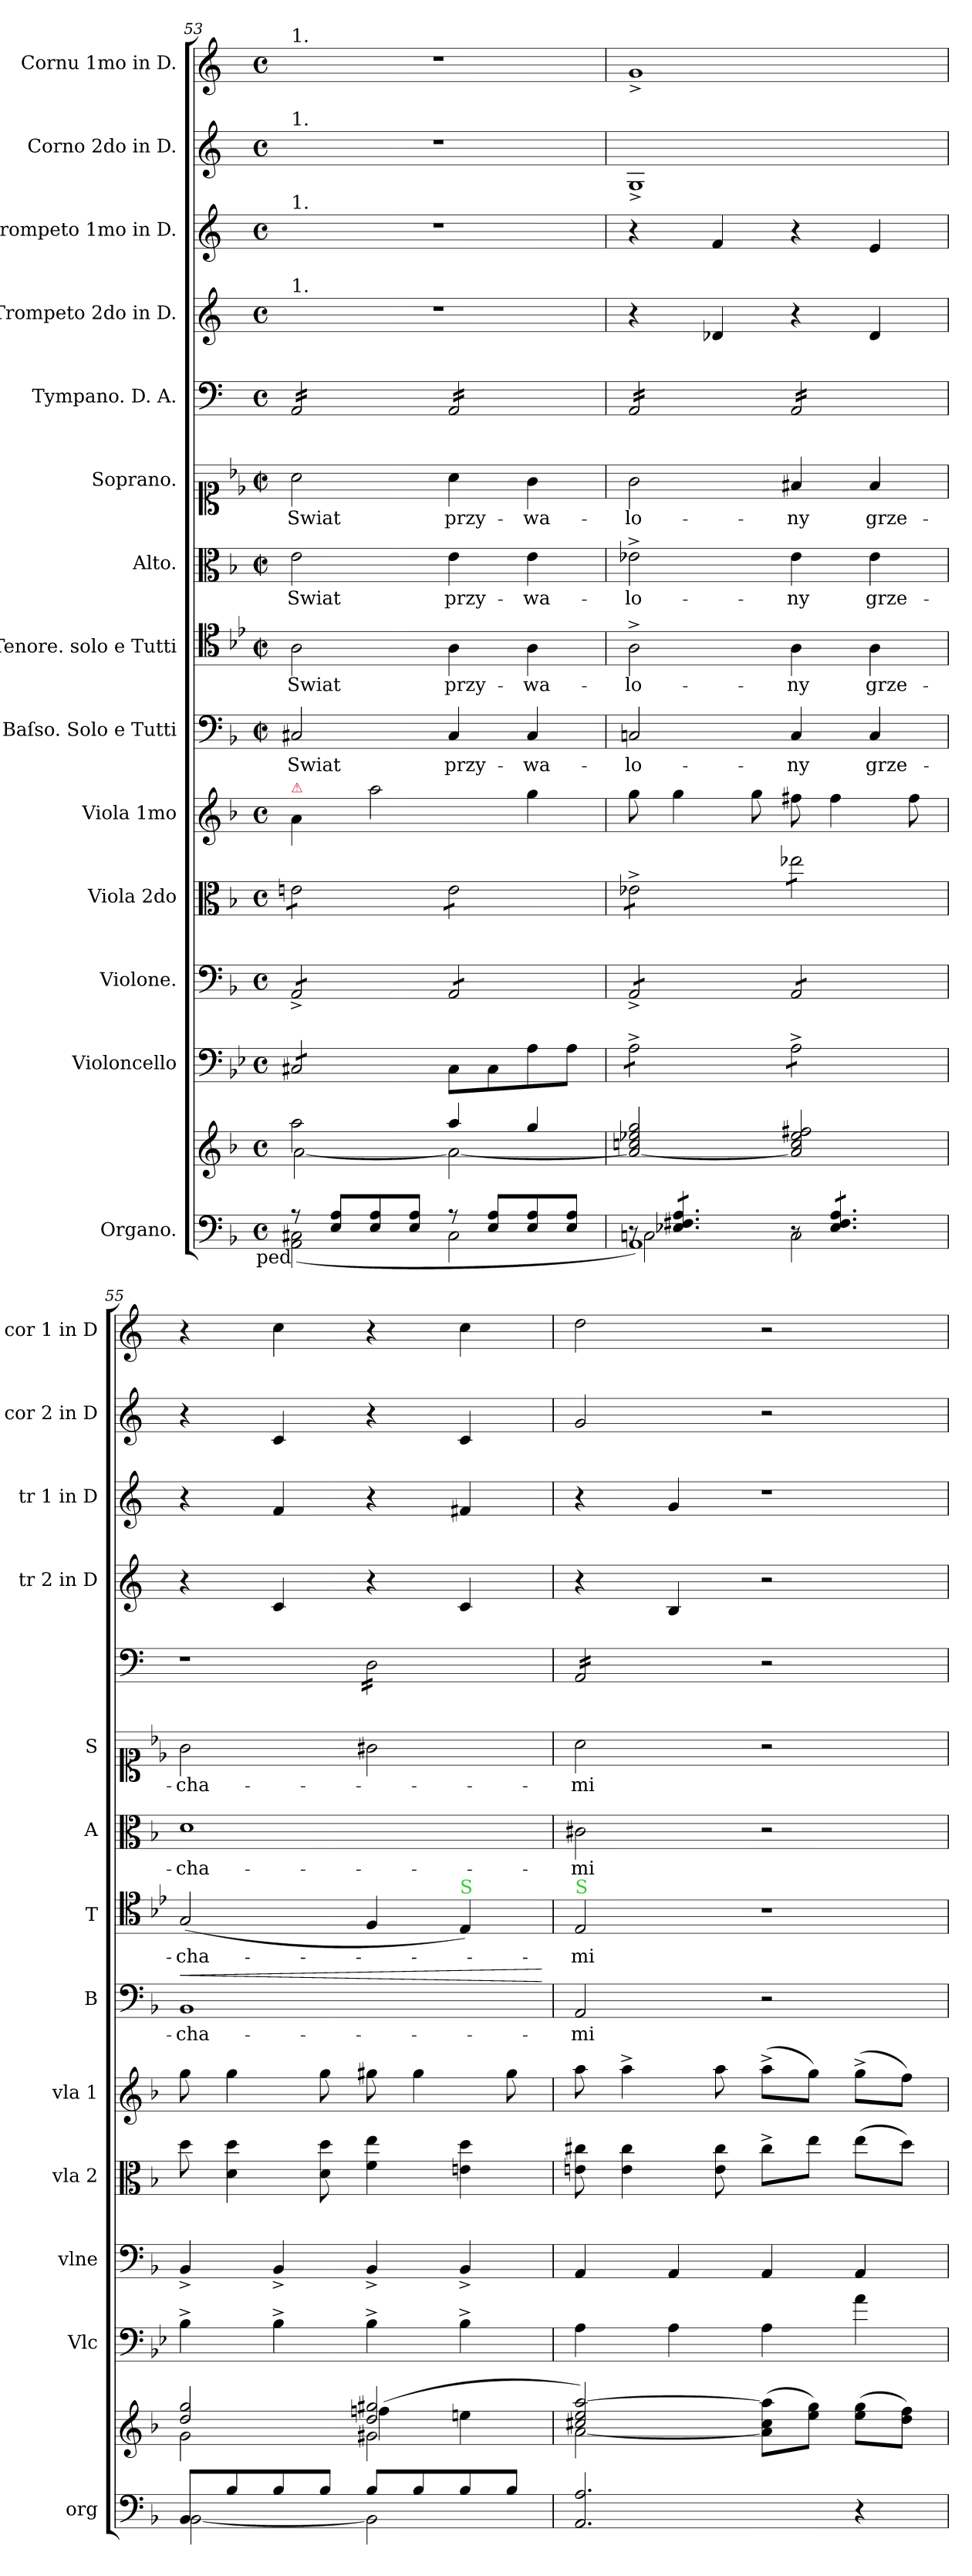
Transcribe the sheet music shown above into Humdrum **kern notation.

**kern	**kern	**kern	**kern	**kern	**kern	**kern	**text	**dynam	**kern	**text	**kern	**text	**kern	**text	**kern	**kern	**kern	**kern	**kern
*part14	*part14	*part13	*part12	*part11	*part10	*part9	*part9	*part9	*part8	*part8	*part7	*part7	*part6	*part6	*part5	*part4	*part3	*part2	*part1
*staff15	*staff14	*staff13	*staff12	*staff11	*staff10	*staff9	*staff9	*staff9	*staff8	*staff8	*staff7	*staff7	*staff6	*staff6	*staff5	*staff4	*staff3	*staff2	*staff1
*I"Organo.	*	*I"Violoncello	*I"Violone.	*I"Viola 2do	*I"Viola 1mo	*I"Baſso. Solo e Tutti	*	*	*I"Tenore. solo e Tutti	*	*I"Alto.	*	*I"Soprano.	*	*I"Tympano. D. A.	*I"Trompeto 2do in D.	*I"Trompeto 1mo in D.	*I"Corno 2do in D.	*I"Cornu 1mo in D.
*I'org	*	*I'Vlc	*I'vlne	*I'vla 2	*I'vla 1	*I'B	*	*	*I'T	*	*I'A	*	*I'S	*	*	*I'tr 2 in D	*I'tr 1 in D	*I'cor 2 in D	*I'cor 1 in D
*clefF4	*clefG2	*clefF4	*clefF4	*clefC3	*clefG2	*clefF4	*	*	*clefC4	*	*clefC3	*	*clefC1	*	*clefF4	*clefG2	*clefG2	*clefG2	*clefG2
*	*	*	*	*	*	*	*	*	*	*	*	*	*	*	*	*ITrd-1c-2	*ITrd-1c-2	*ITrd6c10	*ITrd6c10
*k[b-]	*k[b-]	*k[b-e-]	*k[b-]	*k[b-]	*k[b-]	*k[b-]	*	*	*k[b-e-]	*	*k[b-]	*	*k[b-e-]	*	*k[]	*k[f#c#]	*k[f#c#]	*k[f#c#]	*k[f#c#]
*M4/4	*M4/4	*M4/4	*M4/4	*M4/4	*M4/4	*M4/4	*	*	*M4/4	*	*M4/4	*	*M4/4	*	*M4/4	*M4/4	*M4/4	*M4/4	*M4/4
*met(c)	*met(c)	*met(c)	*met(c)	*met(c)	*met(c)	*met(c|)	*	*	*met(c|)	*	*met(c|)	*	*met(c|)	*	*met(c)	*met(c)	*met(c)	*met(c)	*met(c)
=53	=53	=53	=53	=53	=53	=53	=53	=53	=53	=53	=53	=53	=53	=53	=53	=53	=53	=53	=53
*^	*^	*	*	*	*	*	*	*	*	*	*	*	*	*	*	*	*	*	*
!	!	!	!	!	!	!	!	!	!	!	!	!	!	!	!	!	!	!	!	!	!LO:TX:a:t=1.
!	!	!	!	!	!	!	!	!	!	!	!	!	!	!	!	!	!	!	!	!LO:TX:a:t=1.	!
!	!	!	!	!	!	!	!	!	!	!	!	!	!	!	!	!	!	!	!LO:TX:a:t=1.	!	!
!	!	!	!	!	!	!	!	!	!	!	!	!	!	!	!	!	!	!LO:TX:a:t=1.	!	!	!
!	!	!	!	!	!	!	!LO:TX:a:color=crimson:t=⚠	!	!	!	!	!	!	!	!	!	!	!	!	!	!
!LO:TX:b:rj:t=ped	!	!	!	!	!	!	!	!	!	!	!	!	!	!	!	!	!	!	!	!	!
!	!	!	!	!	!	!	!	!	!	!	!	!	!	!	!	!	!	!LO:N:vis=2	!LO:N:vis=2	!LO:N:vis=2	!
*	*	*	*	*tremolo	*	*	*	*	*	*	*	*	*	*	*	*	*	*	*	*	*
*	*	*	*	*	*tremolo	*	*	*	*	*	*	*	*	*	*	*	*	*	*	*	*
*	*	*	*	*	*	*tremolo	*	*	*	*	*	*	*	*	*	*	*	*	*	*	*
*	*	*	*	*	*	*	*	*	*	*	*	*	*	*	*	*	*tremolo	*	*	*	*
8r	(2AA\ 2C#X\	2aa\	[2a\	8C#X/L	8AA^/L	8en\L	4a\	2C#X/	Swiat	.	2A\	Swiat	2e\	Swiat	2a\	Swiat	16AA/LL	1r	1r	1r	1r
.	.	.	.	.	.	.	.	.	.	.	.	.	.	.	.	.	16AA/	.	.	.	.
8E/ 8A/L	.	.	.	8C#X/	8AA^/	8en\	.	.	.	.	.	.	.	.	.	.	16AA/	.	.	.	.
.	.	.	.	.	.	.	.	.	.	.	.	.	.	.	.	.	16AA/	.	.	.	.
8E/ 8A/	.	.	.	8C#X/	8AA^/	8en\	2aa\	.	.	.	.	.	.	.	.	.	16AA/	.	.	.	.
.	.	.	.	.	.	.	.	.	.	.	.	.	.	.	.	.	16AA/	.	.	.	.
8E/ 8A/J	.	.	.	8C#X/J	8AA^/J	8en\J	.	.	.	.	.	.	.	.	.	.	16AA/	.	.	.	.
*	*	*	*	*Xtremolo	*	*	*	*	*	*	*	*	*	*	*	*	*	*	*	*	*
.	.	.	.	.	.	.	.	.	.	.	.	.	.	.	.	.	16AA/JJ	.	.	.	.
8r	2C#\	4aa/	2a\_	8C#\L	8AA/L	8e\L	.	4C#/	przy-	.	4A\	przy-	4e\	przy-	4a\	przy-	16AA/LL	.	.	.	.
.	.	.	.	.	.	.	.	.	.	.	.	.	.	.	.	.	16AA/	.	.	.	.
8E/ 8A/L	.	.	.	8C#\	8AA/	8e\	.	.	.	.	.	.	.	.	.	.	16AA/	.	.	.	.
.	.	.	.	.	.	.	.	.	.	.	.	.	.	.	.	.	16AA/	.	.	.	.
8E/ 8A/	.	4gg/	.	8A\	8AA/	8e\	4gg\	4C#/	-wa-	.	4A\	-wa-	4e\	-wa-	4g\	-wa-	16AA/	.	.	.	.
.	.	.	.	.	.	.	.	.	.	.	.	.	.	.	.	.	16AA/	.	.	.	.
8E/ 8A/J	.	.	.	8A\J	8AA/J	8e\J	.	.	.	.	.	.	.	.	.	.	16AA/	.	.	.	.
.	.	.	.	.	.	.	.	.	.	.	.	.	.	.	.	.	16AA/JJ	.	.	.	.
*	*	*v	*v	*	*	*	*	*	*	*	*	*	*	*	*	*	*	*	*	*	*
=54	=54	=54	=54	=54	=54	=54	=54	=54	=54	=54	=54	=54	=54	=54	=54	=54	=54	=54	=54	=54
*	*^	*	*	*	*	*	*	*	*	*	*	*	*	*	*	*	*	*	*	*
*	*	*	*	*tremolo	*	*	*	*	*	*	*	*	*	*	*	*	*	*	*	*	*
8r	1AA)	2Cn\	2a_/ 2ccn/ 2ee-X/ 2gg/	8A^\L	8AA^/L	8e-X^\L	8gg\	2Cn/	-lo-	.	2A^\	-lo-	2e-X^\	-lo-	2g\	-lo-	16AA/LL	4r	4r	1AA^>	1A^>
.	.	.	.	.	.	.	.	.	.	.	.	.	.	.	.	.	16AA/	.	.	.	.
*tremolo	*	*	*	*	*	*	*	*	*	*	*	*	*	*	*	*	*	*	*	*	*
8E-X/ 8F#X/ 8A/L	.	.	.	8A^\	8AA^/	8e-X^\	4gg\	.	.	.	.	.	.	.	.	.	16AA/	.	.	.	.
.	.	.	.	.	.	.	.	.	.	.	.	.	.	.	.	.	16AA/	.	.	.	.
8E-X/ 8F#X/ 8A/	.	.	.	8A^\	8AA^/	8e-X^\	.	.	.	.	.	.	.	.	.	.	16AA/	4e-X/	4g/	.	.
.	.	.	.	.	.	.	.	.	.	.	.	.	.	.	.	.	16AA/	.	.	.	.
8E-X/ 8F#X/ 8A/J	.	.	.	8A^\J	8AA^/J	8e-X^\J	8gg\	.	.	.	.	.	.	.	.	.	16AA/	.	.	.	.
*Xtremolo	*	*	*	*	*	*	*	*	*	*	*	*	*	*	*	*	*	*	*	*	*
.	.	.	.	.	.	.	.	.	.	.	.	.	.	.	.	.	16AA/JJ	.	.	.	.
8r	.	2C\	2a]/ 2cc/ 2ee-/ 2ff#X/	8A^\L	8AA/L	8ee-X\L	8ff#X\	4C/	-ny	.	4A\	-ny	4e-\	-ny	4f#X/	-ny	16AA/LL	4r	4r	.	.
.	.	.	.	.	.	.	.	.	.	.	.	.	.	.	.	.	16AA/	.	.	.	.
*tremolo	*	*	*	*	*	*	*	*	*	*	*	*	*	*	*	*	*	*	*	*	*
8E-/ 8F#/ 8A/L	.	.	.	8A^\	8AA/	8ee-X\	4ff#\	.	.	.	.	.	.	.	.	.	16AA/	.	.	.	.
.	.	.	.	.	.	.	.	.	.	.	.	.	.	.	.	.	16AA/	.	.	.	.
8E-/ 8F#/ 8A/	.	.	.	8A^\	8AA/	8ee-X\	.	4C/	grze-	.	4A\	grze-	4e-\	grze-	4f#/	grze-	16AA/	4e-/	4f#/	.	.
.	.	.	.	.	.	.	.	.	.	.	.	.	.	.	.	.	16AA/	.	.	.	.
8E-/ 8F#/ 8A/J	.	.	.	8A^\J	8AA/J	8ee-X\J	8ff#\	.	.	.	.	.	.	.	.	.	16AA/	.	.	.	.
*	*	*	*	*	*	*Xtremolo	*	*	*	*	*	*	*	*	*	*	*	*	*	*	*
*	*	*	*	*	*Xtremolo	*	*	*	*	*	*	*	*	*	*	*	*	*	*	*	*
*	*	*	*	*Xtremolo	*	*	*	*	*	*	*	*	*	*	*	*	*	*	*	*	*
*Xtremolo	*	*	*	*	*	*	*	*	*	*	*	*	*	*	*	*	*	*	*	*	*
.	.	.	.	.	.	.	.	.	.	.	.	.	.	.	.	.	16AA/JJ	.	.	.	.
*	*v	*v	*	*	*	*	*	*	*	*	*	*	*	*	*	*	*	*	*	*	*
=55	=55	=55	=55	=55	=55	=55	=55	=55	=55	=55	=55	=55	=55	=55	=55	=55	=55	=55	=55	=55
*	*	*^	*	*	*	*	*	*	*	*	*	*	*	*	*	*	*	*	*	*
*	*	*	*^	*	*	*	*	*	*	*	*	*	*	*	*	*	*	*	*	*	*
!	!	!	!	!	!	!	!	!	!	!	!LO:HP:a	!	!	!	!	!	!	!LO:N:vis=1	!	!	!	!
8BB-/L	[2BB-\	2dd/ 2gg/	2g\	2ryy	4B-^\	4BB-^/	8dd\	8gg\	1BB-	-cha-	<	(2G/	-cha-	1d	-cha-	2g\	-cha-	2r	4r	4r	4r	4r
8B-/	.	.	.	.	.	.	4d\ 4dd\	4gg\	.	.	.	.	.	.	.	.	.	.	.	.	.	.
8B-/	.	.	.	.	4B-^\	4BB-^/	.	.	.	.	.	.	.	.	.	.	.	.	4d/	4g/	4D/	4d\
8B-/J	.	.	.	.	.	.	8d\ 8dd\	8gg\	.	.	.	.	.	.	.	.	.	.	.	.	.	.
8B-/L	2BB-\]	2dd/ 2gg#X/	2g#X\	(4ffn\	4B-^\	4BB-^/	4f\ 4ee\	8gg#X\	.	.	.	4F/	.	.	.	2g#X\	.	16D\LL	4r	4r	4r	4r
.	.	.	.	.	.	.	.	.	.	.	.	.	.	.	.	.	.	16D\	.	.	.	.
8B-/	.	.	.	.	.	.	.	4gg#\	.	.	.	.	.	.	.	.	.	16D\	.	.	.	.
.	.	.	.	.	.	.	.	.	.	.	.	.	.	.	.	.	.	16D\	.	.	.	.
!	!	!	!	!	!	!	!	!	!	!	!	!LO:TX:a:color=limegreen:t=S	!	!	!	!	!	!	!	!	!	!
8B-/	.	.	.	4een\	4B-^\	4BB-^/	4en\ 4dd\	.	.	.	.	4E-/)	.	.	.	.	.	16D\	4d/	4g#X/	4D/	4d\
.	.	.	.	.	.	.	.	.	.	.	.	.	.	.	.	.	.	16D\	.	.	.	.
8B-/J	.	.	.	.	.	.	.	8gg#\	.	.	.	.	.	.	.	.	.	16D\	.	.	.	.
.	.	.	.	.	.	.	.	.	.	.	.	.	.	.	.	.	.	16D\JJ	.	.	.	.
*v	*v	*	*	*	*	*	*	*	*	*	*	*	*	*	*	*	*	*	*	*	*	*
*	*v	*v	*v	*	*	*	*	*	*	*	*	*	*	*	*	*	*	*	*	*	*
.	.	.	.	.	.	.	.	[	.	.	.	.	.	.	.	.	.	.	.
=56	=56	=56	=56	=56	=56	=56	=56	=56	=56	=56	=56	=56	=56	=56	=56	=56	=56	=56	=56
*	*^	*	*	*	*	*	*	*	*	*	*	*	*	*	*	*	*	*	*
!	!	!	!	!	!	!	!	!	!	!LO:TX:a:color=limegreen:t=S	!	!	!	!	!	!	!	!	!	!
2.AA/ 2.A/	2cc#X/ 2ee/ [2aa/)	[2a\	4A\	4AA/	8en\ 8cc#X\	8aa\	2AA/	-mi	.	2E-/	-mi	2c#X\	-mi	2a\	-mi	16AA/LL	4r	4r	2A/	2e\
.	.	.	.	.	.	.	.	.	.	.	.	.	.	.	.	16AA/	.	.	.	.
.	.	.	.	.	4e\ 4cc#\	4aa^\	.	.	.	.	.	.	.	.	.	16AA/	.	.	.	.
.	.	.	.	.	.	.	.	.	.	.	.	.	.	.	.	16AA/	.	.	.	.
.	.	.	4A\	4AA/	.	.	.	.	.	.	.	.	.	.	.	16AA/	4c#/	4a/	.	.
.	.	.	.	.	.	.	.	.	.	.	.	.	.	.	.	16AA/	.	.	.	.
.	.	.	.	.	8e\ 8cc#\	8aa\	.	.	.	.	.	.	.	.	.	16AA/	.	.	.	.
.	.	.	.	.	.	.	.	.	.	.	.	.	.	.	.	16AA/JJ	.	.	.	.
*	*	*	*	*	*	*	*	*	*	*	*	*	*	*	*	*Xtremolo	*	*	*	*
!	!	!	!	!	!	!	!	!	!	!LO:N:vis=1	!	!	!	!	!	!	!	!LO:N:vis=1	!	!
.	(8a]\ 8cc#\ 8aa]\L	2ryy	4A\	4AA/	8cc#^\L	(8aa^\L	2r	.	.	2r	.	2r	.	2r	.	2r	2r	2r	2r	2r
.	8ee\ 8gg\J)	.	.	.	8ee\J	8gg\J)	.	.	.	.	.	.	.	.	.	.	.	.	.	.
4r	(8ee\ 8gg\L	.	4a\	4AA/	(8ee\L	(8gg^\L	.	.	.	.	.	.	.	.	.	.	.	.	.	.
.	8dd\ 8ff\J)	.	.	.	8dd\J)	8ff\J)	.	.	.	.	.	.	.	.	.	.	.	.	.	.
*	*v	*v	*	*	*	*	*	*	*	*	*	*	*	*	*	*	*	*	*	*
=	=	=	=	=	=	=	=	=	=	=	=	=	=	=	=	=	=	=	=
*-	*-	*-	*-	*-	*-	*-	*-	*-	*-	*-	*-	*-	*-	*-	*-	*-	*-	*-	*-
